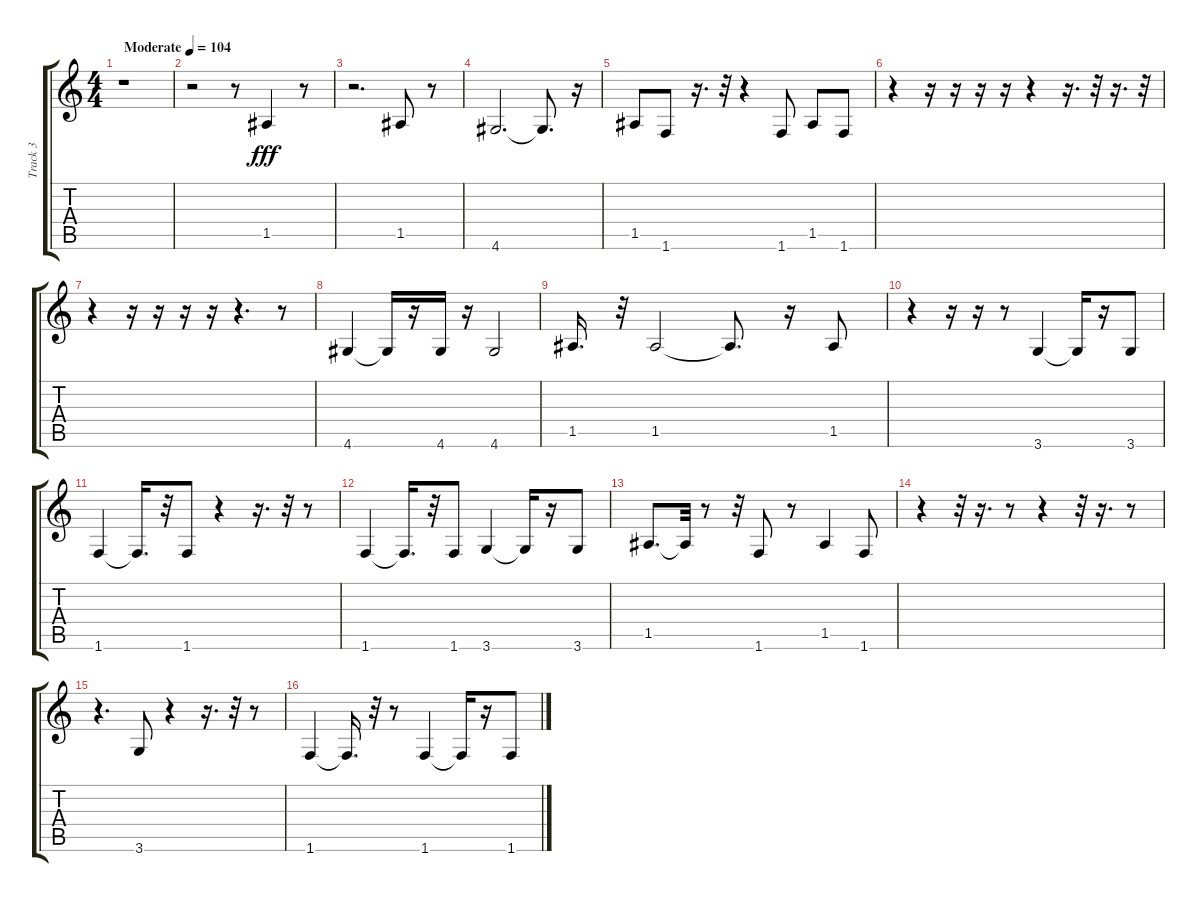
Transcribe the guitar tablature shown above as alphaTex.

\track ("Track 3" "Track 3") {solo instrument electricbassfinger}
\staff {score tabs}
\tuning (E4 B3 G3 D3 A2 E2) {hide}
\ts (4 4)
\tempo (104 "Moderate")
\clef g2
\ks c
r.1{dy fff instrument electricbassfinger} |
r.2 r.8 1.5.4 r.8 |
r.2{d} 1.5.8 r.8 |
4.6.2{d} 4.6{t}.8{d} r.16 |
1.5.8 1.6.8 r.16{d} r.32 r.4 1.6.8 1.5.8 1.6.8 |
r.4 r.16 r.16 r.16 r.16 r.4 r.16{d} r.32 r.16{d} r.32 |
r.4 r.16 r.16 r.16 r.16 r.4{d} r.8 |
4.6.4 4.6{t}.16 r.16 4.6.16 r.16 4.6.2 |
1.5.16{d} r.32 1.5.2 1.5{t}.8{d} r.16 1.5.8 |
r.4 r.16 r.16 r.8 3.6.4 3.6{t}.16 r.16 3.6.8 |
1.6.4 1.6{t}.16{d} r.32 1.6.8 r.4 r.16{d} r.32 r.8 |
1.6.4 1.6{t}.16{d} r.32 1.6.8 3.6.4 3.6{t}.16 r.16 3.6.8 |
1.5.8{d} 1.5{t}.32 r.8 r.32 1.6.8 r.8 1.5.4 1.6.8 |
r.4 r.32 r.16{d} r.8 r.4 r.32 r.16{d} r.8 |
r.4{d} 3.6.8 r.4 r.16{d} r.32 r.8 |
1.6.4 1.6{t}.16{d} r.32 r.8 1.6.4 1.6{t}.16 r.16 1.6.8
